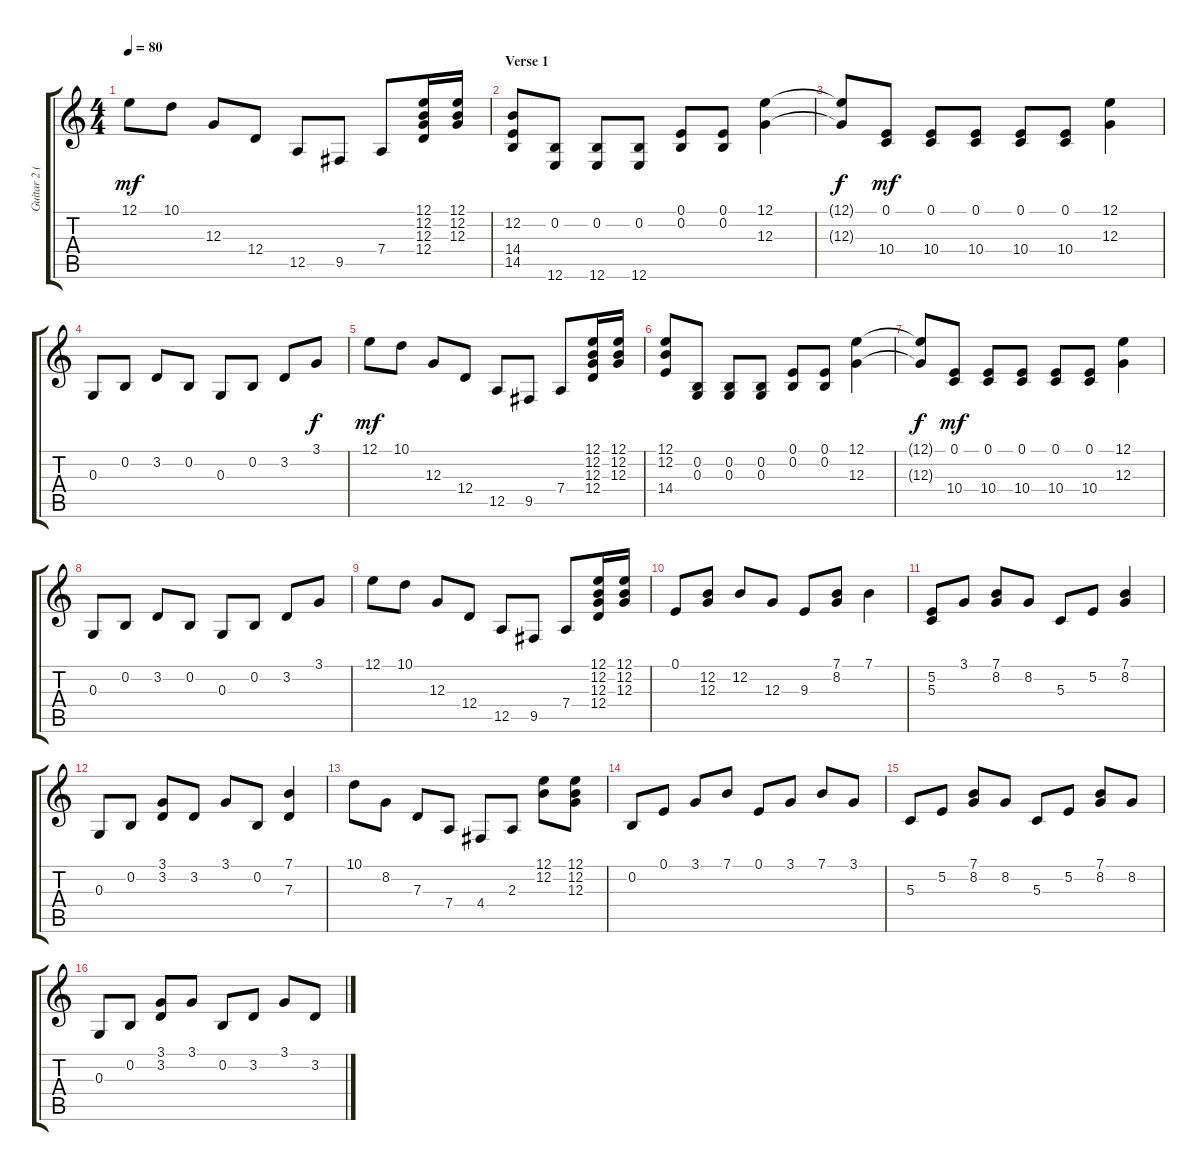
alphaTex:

\track ("Guitar 2 (Rythm)" "Guitar 2 (") {instrument pad1newage}
\staff {score tabs}
\tuning (E4 B3 G3 D3 A2 E2) {hide}
\ts (4 4)
\tempo 80
\clef g2
\ks c
12.1.8{dy mf} 10.1.8 12.3.8 12.4.8 12.5.8 9.5.8 7.4.8 (12.1 12.2 12.3 12.4).16 (12.1 12.2 12.3).16 |
\section ("" "Verse 1")
(12.2 14.4 14.5).8 (0.2 12.6).8 (0.2 12.6).8 (0.2 12.6).8 (0.1 0.2).8 (0.1 0.2).8 (12.1 12.3).4 |
(12.1{t} 12.3{t}).8{dy f} (0.1 10.4).8{dy mf} (0.1 10.4).8 (0.1 10.4).8 (0.1 10.4).8 (0.1 10.4).8 (12.1 12.3).4 |
0.3.8 0.2.8 3.2.8 0.2.8 0.3.8 0.2.8 3.2.8 3.1.8{dy f} |
12.1.8{dy mf} 10.1.8 12.3.8 12.4.8 12.5.8 9.5.8 7.4.8 (12.1 12.2 12.3 12.4).16 (12.1 12.2 12.3).16 |
(12.1 12.2 14.4).8 (0.2 0.3).8 (0.2 0.3).8 (0.2 0.3).8 (0.1 0.2).8 (0.1 0.2).8 (12.1 12.3).4 |
(12.1{t} 12.3{t}).8{dy f} (0.1 10.4).8{dy mf} (0.1 10.4).8 (0.1 10.4).8 (0.1 10.4).8 (0.1 10.4).8 (12.1 12.3).4 |
0.3.8 0.2.8 3.2.8 0.2.8 0.3.8 0.2.8 3.2.8 3.1.8 |
12.1.8 10.1.8 12.3.8 12.4.8 12.5.8 9.5.8 7.4.8 (12.1 12.2 12.3 12.4).16 (12.1 12.2 12.3).16 |
0.1.8 (12.2 12.3).8 12.2.8 12.3.8 9.3.8 (7.1 8.2).8 7.1.4 |
(5.2 5.3).8 3.1.8 (7.1 8.2).8 8.2.8 5.3.8 5.2.8 (7.1 8.2).4 |
0.3.8 0.2.8 (3.1 3.2).8 3.2.8 3.1.8 0.2.8 (7.1 7.3).4 |
10.1.8 8.2.8 7.3.8 7.4.8 4.4.8 2.3.8 (12.1 12.2).8 (12.1 12.2 12.3).8 |
0.2.8 0.1.8 3.1.8 7.1.8 0.1.8 3.1.8 7.1.8 3.1.8 |
5.3.8 5.2.8 (7.1 8.2).8 8.2.8 5.3.8 5.2.8 (7.1 8.2).8 8.2.8 |
0.3.8 0.2.8 (3.1 3.2).8 3.1.8 0.2.8 3.2.8 3.1.8 3.2.8
